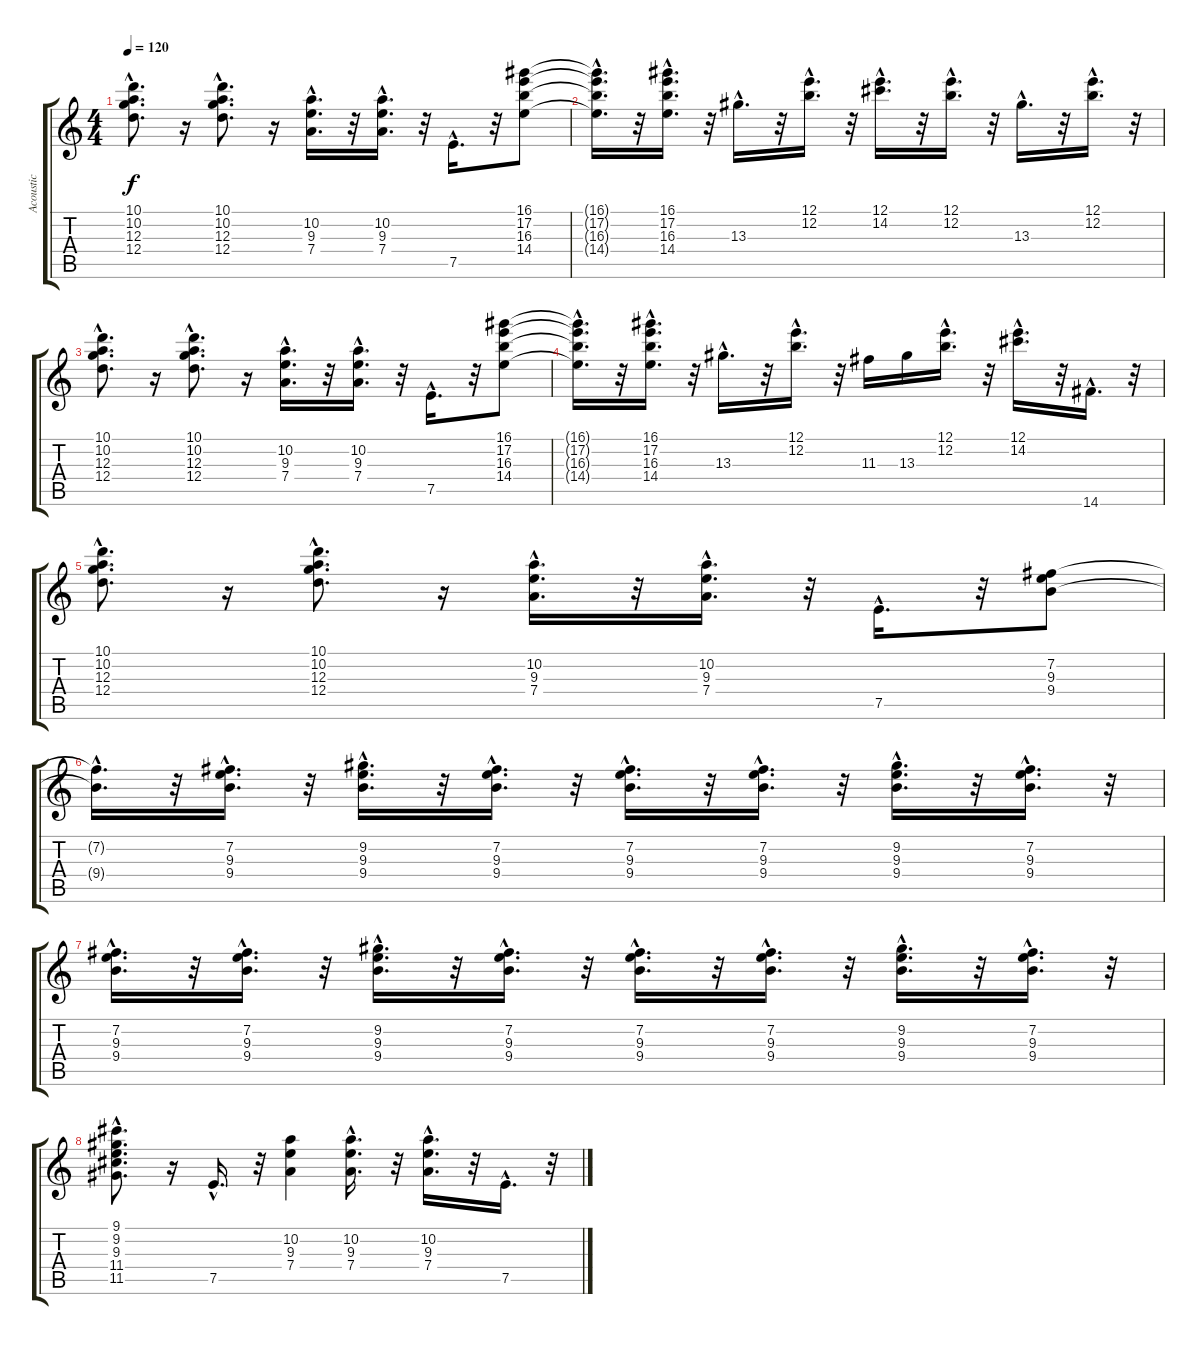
\track ("Acoustic" "Acoustic") {instrument acousticguitarsteel}
\staff {score tabs}
\tuning (E4 B3 G3 D3 A2 E2) {hide}
\ts (4 4)
\tempo 120
\clef g2
\ks c
(10.1{hac} 10.2{hac} 12.3{hac} 12.4{hac}).8{d dy f} r.16 (10.1{hac} 10.2{hac} 12.3{hac} 12.4{hac}).8{d} r.16 (10.2{hac} 9.3{hac} 7.4{hac}).16{d} r.32 (10.2{hac} 9.3{hac} 7.4{hac}).16{d} r.32 7.5{hac}.16{d} r.32 (16.1 17.2 16.3 14.4).8 |
(16.1{hac t} 17.2{hac t} 16.3{hac t} 14.4{hac t}).16{d} r.32 (16.1{hac} 17.2{hac} 16.3{hac} 14.4{hac}).16{d} r.32 13.3{hac}.16{d} r.32 (12.1{hac} 12.2{hac}).16{d} r.32 (12.1{hac} 14.2{hac}).16{d} r.32 (12.1{hac} 12.2{hac}).16{d} r.32 13.3{hac}.16{d} r.32 (12.1{hac} 12.2{hac}).16{d} r.32 |
(10.1{hac} 10.2{hac} 12.3{hac} 12.4{hac}).8{d} r.16 (10.1{hac} 10.2{hac} 12.3{hac} 12.4{hac}).8{d} r.16 (10.2{hac} 9.3{hac} 7.4{hac}).16{d} r.32 (10.2{hac} 9.3{hac} 7.4{hac}).16{d} r.32 7.5{hac}.16{d} r.32 (16.1 17.2 16.3 14.4).8 |
(16.1{hac t} 17.2{hac t} 16.3{hac t} 14.4{hac t}).16{d} r.32 (16.1{hac} 17.2{hac} 16.3{hac} 14.4{hac}).16{d} r.32 13.3{hac}.16{d} r.32 (12.1{hac} 12.2{hac}).16{d} r.32 11.3.16 13.3.16 (12.1{hac} 12.2{hac}).16{d} r.32 (12.1{hac} 14.2{hac}).16{d} r.32 14.6{hac}.16{d} r.32 |
(10.1{hac} 10.2{hac} 12.3{hac} 12.4{hac}).8{d} r.16 (10.1{hac} 10.2{hac} 12.3{hac} 12.4{hac}).8{d} r.16 (10.2{hac} 9.3{hac} 7.4{hac}).16{d} r.32 (10.2{hac} 9.3{hac} 7.4{hac}).16{d} r.32 7.5{hac}.16{d} r.32 (7.2 9.3 9.4).8 |
(7.2{hac t} 9.4{hac t}).16{d} r.32 (7.2{hac} 9.3{hac} 9.4{hac}).16{d} r.32 (9.2{hac} 9.3{hac} 9.4{hac}).16{d} r.32 (7.2{hac} 9.3{hac} 9.4{hac}).16{d} r.32 (7.2{hac} 9.3{hac} 9.4{hac}).16{d} r.32 (7.2{hac} 9.3{hac} 9.4{hac}).16{d} r.32 (9.2{hac} 9.3{hac} 9.4{hac}).16{d} r.32 (7.2{hac} 9.3{hac} 9.4{hac}).16{d} r.32 |
(7.2{hac} 9.3{hac} 9.4{hac}).16{d} r.32 (7.2{hac} 9.3{hac} 9.4{hac}).16{d} r.32 (9.2{hac} 9.3{hac} 9.4{hac}).16{d} r.32 (7.2{hac} 9.3{hac} 9.4{hac}).16{d} r.32 (7.2{hac} 9.3{hac} 9.4{hac}).16{d} r.32 (7.2{hac} 9.3{hac} 9.4{hac}).16{d} r.32 (9.2{hac} 9.3{hac} 9.4{hac}).16{d} r.32 (7.2{hac} 9.3{hac} 9.4{hac}).16{d} r.32 |
(9.1{hac} 9.2{hac} 9.3{hac} 11.4{hac} 11.5{hac}).8{d} r.16 7.5{hac}.16{d} r.32 (10.2 9.3 7.4).4 (10.2{hac} 9.3{hac} 7.4{hac}).16{d} r.32 (10.2{hac} 9.3{hac} 7.4{hac}).16{d} r.32 7.5{hac}.16{d} r.32
